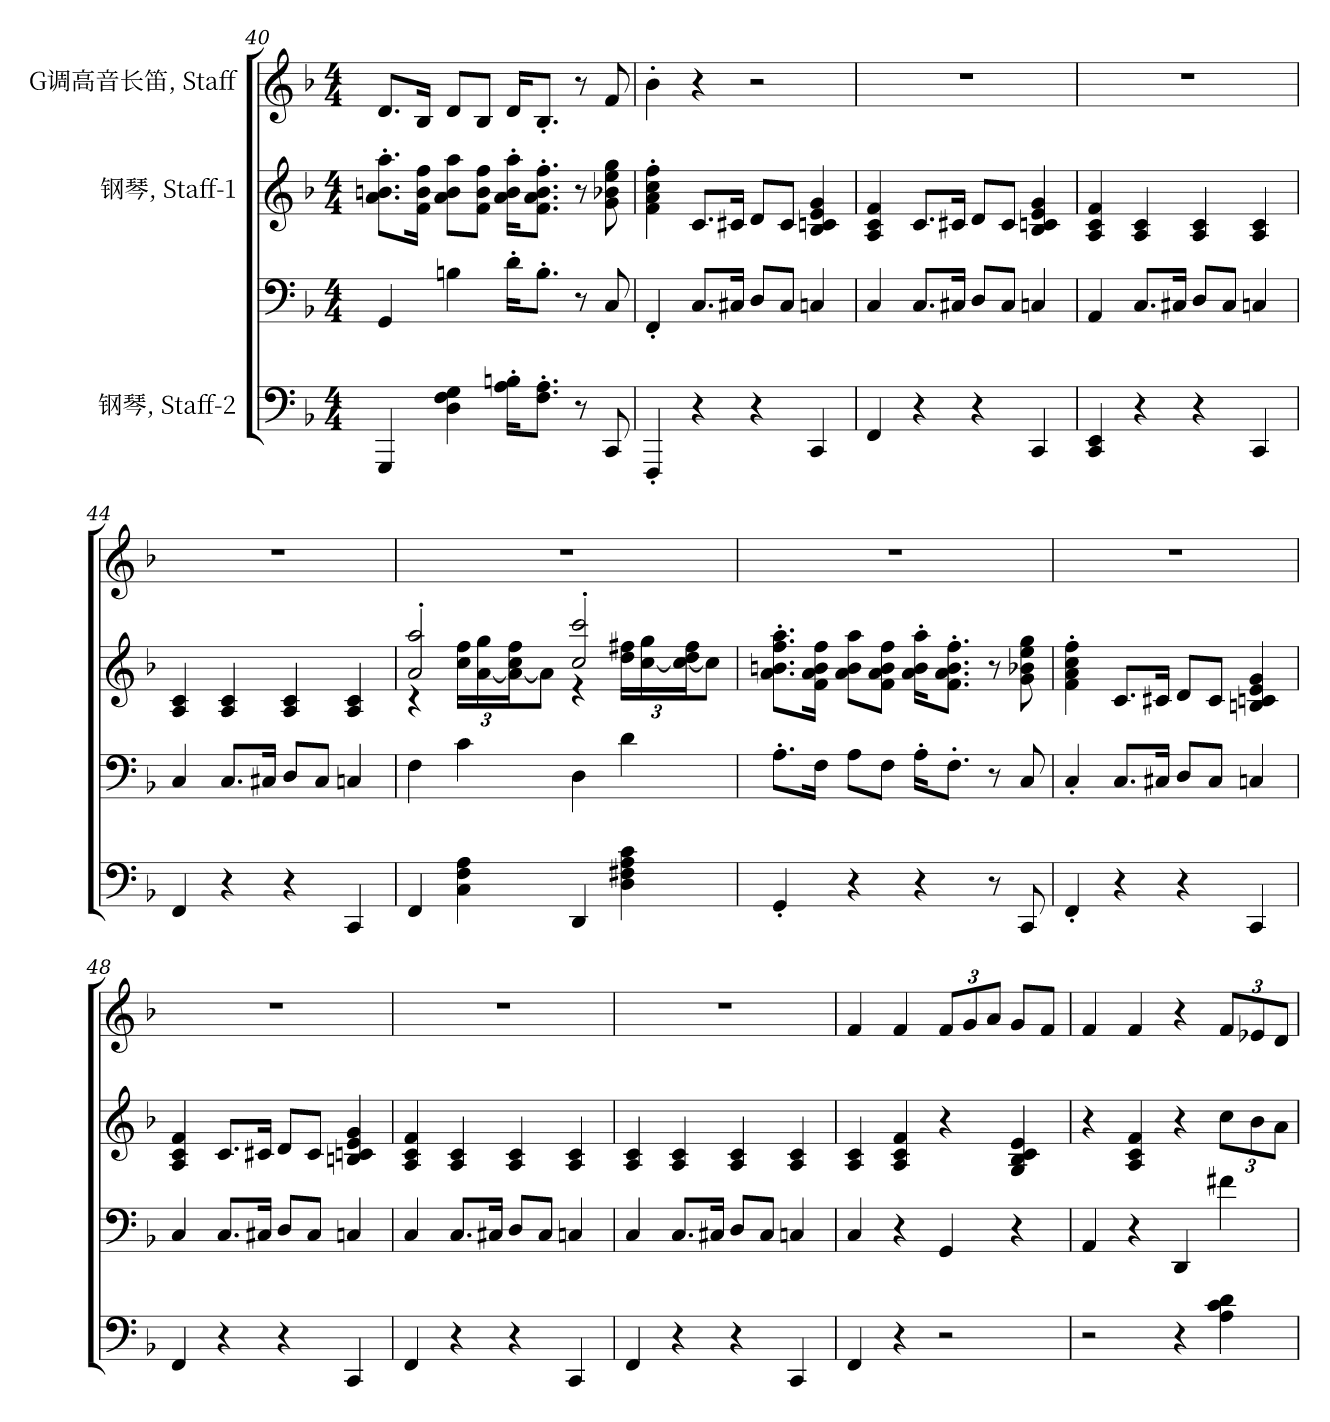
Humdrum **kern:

**kern	**kern	**kern	**kern
*part3	*part3	*part2	*part1
*staff4	*staff3	*staff2	*staff1
*I"钢琴, Staff-2	*	*I"钢琴, Staff-1	*I"G调高音长笛, Staff
!!LO:LB:g=z
*clefF4	*clefF4	*clefG2	*clefG2
*	*	*	*ITrd-4c-7
*k[b-]	*k[b-]	*k[b-]	*k[]
*M4/4	*M4/4	*M4/4	*M4/4
=40	=40	=40	=40
4GGG/	4GG/	8.a\' 8.bn\' 8.aa\'L	8.a/L
.	.	16f\ 16b\ 16ff\Jk	16f/Jk
4D\ 4F\ 4G\	4Bn\	8a\ 8b\ 8aa\L	8a/L
.	.	8f\ 8b\ 8ff\J	8f/J
16A\' 16Bn\'KL	16d'\KL	16a\' 16b\' 16aa\'KL	16a/KL
8.F\' 8.A\'J	8.B'\J	8.f\' 8.a\' 8.b\' 8.ff\'J	8.f'/J
8r	8r	8r	8r
8CC/	8C/	8g\ 8b-X\ 8ee\ 8gg\	8cc/
=41	=41	=41	=41
4FFF'/	4FF'/	4f\' 4a\' 4cc\' 4ff\'	4ff'\
4r	8.C/L	8.c/L	4r
.	16C#X/Jk	16c#X/Jk	.
4r	8D/L	8d/L	2r
.	8C#/J	8c#/J	.
4CC/	4Cn/	4B-/ 4cn/ 4e/ 4g/	.
=42	=42	=42	=42
4FF/	4C/	4A/ 4c/ 4f/	1r
4r	8.C/L	8.c/L	.
.	16C#X/Jk	16c#X/Jk	.
4r	8D/L	8d/L	.
.	8C#/J	8c#/J	.
4CC/	4Cn/	4B-/ 4cn/ 4e/ 4g/	.
=43	=43	=43	=43
4CC/ 4EE/	4AA/	4A/ 4c/ 4f/	1r
4r	8.C/L	4A/ 4c/	.
.	16C#X/Jk	.	.
4r	8D/L	4A/ 4c/	.
.	8C#/J	.	.
4CC/	4Cn/	4A/ 4c/	.
!!LO:PB:g=z
=44	=44	=44	=44
4FF/	4C/	4A/ 4c/	1r
4r	8.C/L	4A/ 4c/	.
.	16C#X/Jk	.	.
4r	8D/L	4A/ 4c/	.
.	8C#/J	.	.
4CC/	4Cn/	4A/ 4c/	.
=45	=45	=45	=45
*	*	*^	*
4FF/	4F\	2a/' 2aa/'	4r	1r
*	*	*	*Xbrackettup	*
4C\ 4F\ 4A\	4c\	.	24cc\ 24ff\LL	.
.	.	.	[24a\ 24gg\	.
.	.	.	24a\_ 24cc\ 24ff\J	.
.	.	.	8a\J]	.
4DD/	4D\	2cc/' 2ccc/'	4r	.
4D\ 4F#X\ 4A\ 4c\	4d\	.	24dd\ 24ff#X\LL	.
.	.	.	[24cc\ 24gg\	.
.	.	.	24cc\_ 24dd\ 24ff#\J	.
.	.	.	8cc\J]	.
*	*	*v	*v	*
=46	=46	=46	=46
4GG'/	8.A'\L	8.a\' 8.bn\' 8.ff\' 8.aa\'L	1r
.	16F\Jk	16f\ 16a\ 16b\ 16ff\Jk	.
4r	8A\L	8a\ 8b\ 8aa\L	.
.	8F\J	8f\ 8a\ 8b\ 8ff\J	.
4r	16A'\KL	16a\' 16b\' 16aa\'KL	.
.	8.F'\J	8.f\' 8.a\' 8.b\' 8.ff\'J	.
8r	8r	8r	.
8CC/	8C/	8g\ 8b-X\ 8ee\ 8gg\	.
!!LO:LB:g=z
=47	=47	=47	=47
4FF'/	4C'/	4f\' 4a\' 4cc\' 4ff\'	1r
4r	8.C/L	8.c/L	.
.	16C#X/Jk	16c#X/Jk	.
4r	8D/L	8d/L	.
.	8C#/J	8c#/J	.
4CC/	4Cn/	4Bn/ 4cn/ 4e/ 4g/	.
=48	=48	=48	=48
4FF/	4C/	4A/ 4c/ 4f/	1r
4r	8.C/L	8.c/L	.
.	16C#X/Jk	16c#X/Jk	.
4r	8D/L	8d/L	.
.	8C#/J	8c#/J	.
4CC/	4Cn/	4Bn/ 4cn/ 4e/ 4g/	.
=49	=49	=49	=49
4FF/	4C/	4A/ 4c/ 4f/	1r
4r	8.C/L	4A/ 4c/	.
.	16C#X/Jk	.	.
4r	8D/L	4A/ 4c/	.
.	8C#/J	.	.
4CC/	4Cn/	4A/ 4c/	.
=50	=50	=50	=50
4FF/	4C/	4A/ 4c/	1r
4r	8.C/L	4A/ 4c/	.
.	16C#X/Jk	.	.
4r	8D/L	4A/ 4c/	.
.	8C#/J	.	.
4CC/	4Cn/	4A/ 4c/	.
!!LO:LB:g=z
=51	=51	=51	=51
4FF/	4C/	4A/ 4c/	4cc/
4r	4r	4A/ 4c/ 4f/	4cc/
*	*	*	*Xbrackettup
2r	4GG/	4r	12cc/L
.	.	.	12dd/
.	.	.	12ee/J
.	4r	4G/ 4B-/ 4c/ 4e/	8dd/L
.	.	.	8cc/J
=52	=52	=52	=52
2r	4AA/	4r	4cc/
.	4r	4A/ 4c/ 4f/	4cc/
4r	4DD/	4r	4r
4A\ 4c\ 4d\	4f#X\	12cc\L	12cc/L
.	.	12b-\	12b-X/
.	.	12a\J	12a/J
=	=	=	=
*-	*-	*-	*-
